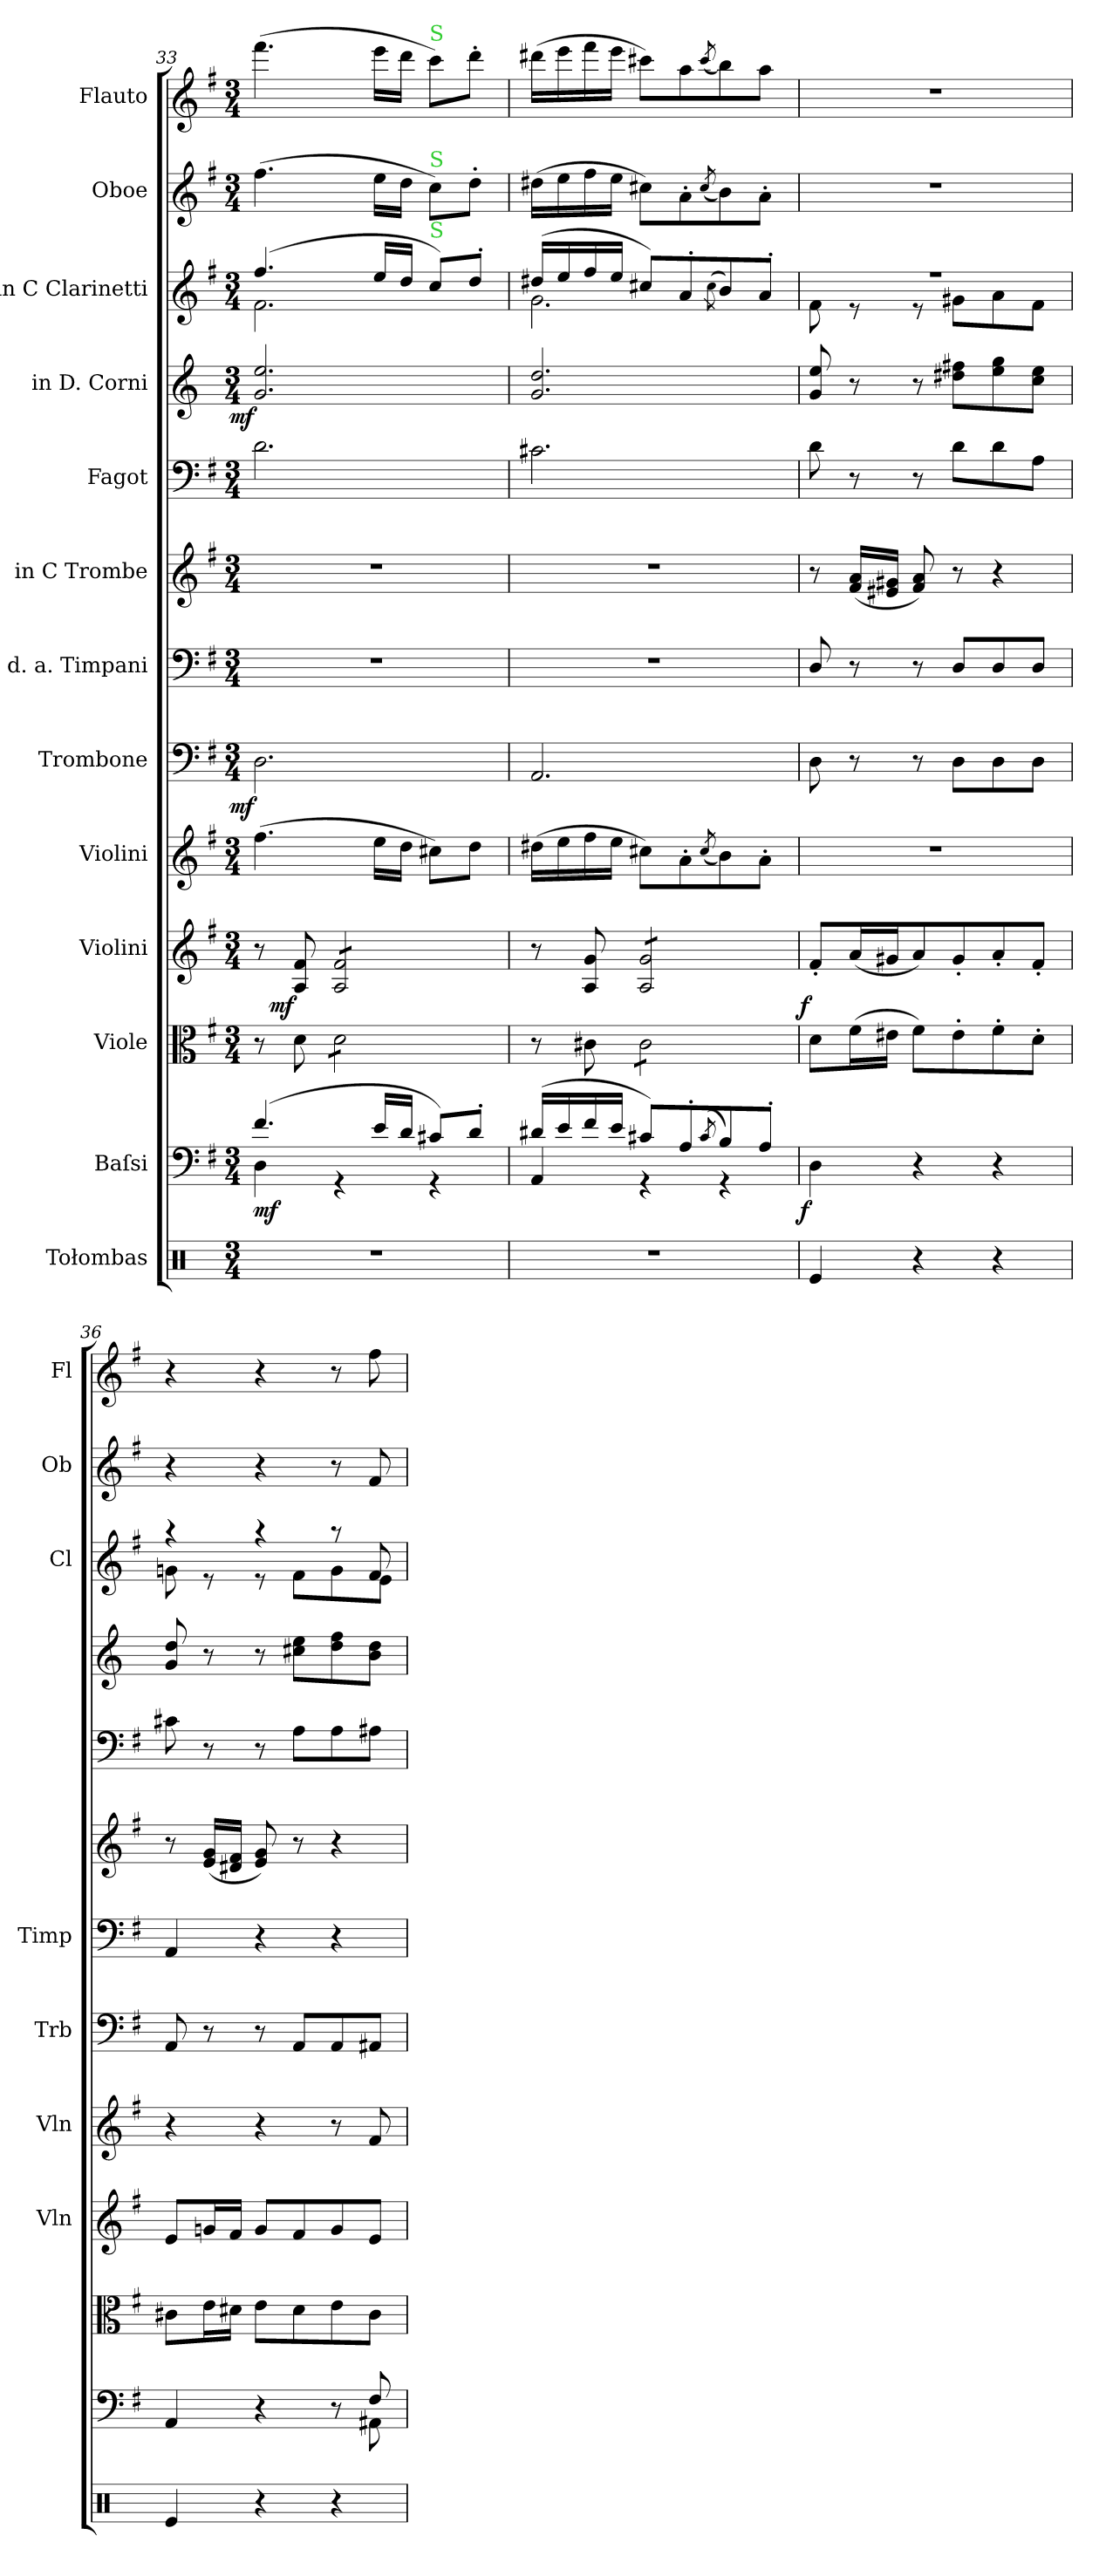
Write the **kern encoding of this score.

**kern	**kern	**dynam	**kern	**kern	**dynam	**kern	**kern	**dynam	**kern	**kern	**kern	**kern	**dynam	**kern	**kern	**kern
*part13	*part12	*part12	*part11	*part10	*part10	*part9	*part8	*part8	*part7	*part6	*part5	*part4	*part4	*part3	*part2	*part1
*staff13	*staff12	*staff12	*staff11	*staff10	*staff10	*staff9	*staff8	*staff8	*staff7	*staff6	*staff5	*staff4	*staff4	*staff3	*staff2	*staff1
*I"Tołombas	*I"Baſsi	*	*I"Viole	*I"Violini	*	*I"Violini	*I"Trombone	*	*I"d. a. Timpani	*I"in C Trombe	*I"Fagot	*I"in D. Corni	*	*I"in C Clarinetti	*I"Oboe	*I"Flauto
*	*	*	*	*I'Vln	*	*I'Vln	*I'Trb	*	*I'Timp	*	*	*	*	*I'Cl	*I'Ob	*I'Fl
*clefX	*clefF4	*	*clefC3	*clefG2	*	*clefG2	*clefF4	*	*clefF4	*clefG2	*clefF4	*clefG2	*	*clefG2	*clefG2	*clefG2
*	*	*	*	*	*	*	*	*	*	*	*	*ITrd6c10	*	*	*	*
*k[]	*k[f#]	*	*k[f#]	*k[f#]	*	*k[f#]	*k[f#]	*	*k[f#]	*k[f#]	*k[f#]	*k[f#c#]	*	*k[f#]	*k[f#]	*k[f#]
*M3/4	*M3/4	*	*M3/4	*M3/4	*	*M3/4	*M3/4	*	*M3/4	*M3/4	*M3/4	*M3/4	*	*M3/4	*M3/4	*M3/4
=33	=33	=33	=33	=33	=33	=33	=33	=33	=33	=33	=33	=33	=33	=33	=33	=33
*	*^	*	*	*	*	*	*	*	*	*	*	*	*	*^	*	*
!	!	!	!LO:DY:b	!	!	!	!	!	!LO:DY:b:rj	!	!	!	!	!LO:DY:b:rj	!	!	!	!
2.r	(>4.f#/	4D\	mf	8r	8r	.	(>4.ff#\	2.D\	mf	2.r	2.r	2.d\	2.A/ 2.f#/	mf	(4.ff#/	2.f#\	(>4.ff#\	(>4.fff#\
!	!	!	!	!	!	!LO:DY:b:rj	!	!	!	!	!	!	!	!	!	!	!	!
.	.	.	.	8d\	8A/ 8f#/	mf	.	.	.	.	.	.	.	.	.	.	.	.
*	*	*	*	*tremolo	*	*	*	*	*	*	*	*	*	*	*	*	*	*
*	*	*	*	*	*tremolo	*	*	*	*	*	*	*	*	*	*	*	*	*
.	.	4r	.	8d\L	8A/ 8f#/L	.	.	.	.	.	.	.	.	.	.	.	.	.
.	16e/LL	.	.	8d\	8A/ 8f#/	.	16ee\LL	.	.	.	.	.	.	.	16ee/LL	.	16ee\LL	16eee\LL
.	16d/JJ	.	.	.	.	.	16dd\JJ	.	.	.	.	.	.	.	16dd/JJ	.	16dd\JJ	16ddd\JJ
!	!	!	!	!	!	!	!	!	!	!	!	!	!	!	!	!	!	!LO:TX:a:color=limegreen:t=S
!	!	!	!	!	!	!	!	!	!	!	!	!	!	!	!	!	!LO:TX:a:color=limegreen:t=S	!
!	!	!	!	!	!	!	!	!	!	!	!	!	!	!	!LO:TX:a:color=limegreen:t=S	!	!	!
.	8c#X/L)	4r	.	8d\	8A/ 8f#/	.	8cc#X\L)	.	.	.	.	.	.	.	8cc/L)	.	8cc\L)	8ccc\L)
.	8d'>/J	.	.	8d\J	8A/ 8f#/J	.	8dd\J	.	.	.	.	.	.	.	8dd'/J	.	8dd'\J	8ddd'\J
*	*	*	*	*	*Xtremolo	*	*	*	*	*	*	*	*	*	*	*	*	*
*	*	*	*	*Xtremolo	*	*	*	*	*	*	*	*	*	*	*	*	*	*
=34	=34	=34	=34	=34	=34	=34	=34	=34	=34	=34	=34	=34	=34	=34	=34	=34	=34	=34
2.r	(>16d#X/LL	4AA/	.	8r	8r	.	(>16dd#X\LL	2.AA/	.	2.r	2.r	2.c#X\	2.A/ 2.e/	.	(>16dd#X/LL	2.g\	(>16dd#X\LL	(>16ddd#X\LL
.	16e/	.	.	.	.	.	16ee\	.	.	.	.	.	.	.	16ee/	.	16ee\	16eee\
.	16f#/	.	.	8c#X\	8A/ 8g/	.	16ff#\	.	.	.	.	.	.	.	16ff#/	.	16ff#\	16fff#\
.	16e/JJ	.	.	.	.	.	16ee\JJ	.	.	.	.	.	.	.	16ee/JJ	.	16ee\JJ	16eee\JJ
*	*	*	*	*tremolo	*	*	*	*	*	*	*	*	*	*	*	*	*	*
*	*	*	*	*	*tremolo	*	*	*	*	*	*	*	*	*	*	*	*	*
.	8c#X/L)	4r	.	8c#\L	8A/ 8g/L	.	8cc#X\L)	.	.	.	.	.	.	.	8cc#X/L)	.	8cc#X\L)	8ccc#X\L)
.	8A'>/	.	.	8c#\	8A/ 8g/	.	8a'\	.	.	.	.	.	.	.	8a'/	.	8a'\	8aa\
.	(>8qc#/	.	.	.	.	.	(<8qcc#/	.	.	.	.	.	.	.	(>8qcc#\	.	(<8qcc#/	(<8qccc#/
.	8B/)	4r	.	8c#\	8A/ 8g/	.	8b\)	.	.	.	.	.	.	.	8b/)	.	8b\)	8bb\)
.	8A'>/J	.	.	8c#\J	8A/ 8g/J	.	8a'\J	.	.	.	.	.	.	.	8a'/J	.	8a'\J	8aa\J
*	*	*	*	*	*Xtremolo	*	*	*	*	*	*	*	*	*	*	*	*	*
*	*	*	*	*Xtremolo	*	*	*	*	*	*	*	*	*	*	*	*	*	*
*	*v	*v	*	*	*	*	*	*	*	*	*	*	*	*	*	*	*	*
=35	=35	=35	=35	=35	=35	=35	=35	=35	=35	=35	=35	=35	=35	=35	=35	=35	=35
!	!	!LO:DY:b:rj	!	!	!LO:DY:b:rj	!	!	!	!	!	!	!	!	!	!	!	!
4Re/	4D\	f	8d\L	8f#'/L	f	2.r	8D\	.	8D/	8r	8d\	8A/ 8f#/	.	2.rff	8f#\	2.r	2.r
.	.	.	(>16f#\L	(<16a/L	.	.	8r	.	8r	(<16f#/ 16a/LL	8r	8r	.	.	8r	.	.
.	.	.	16e#X\JJ	16g#X/J	.	.	.	.	.	16e#X/ 16g#X/JJ	.	.	.	.	.	.	.
4r	4r	.	8f#\L)	8a/)	.	.	8r	.	8r	8f#/ 8a/)	8r	8r	.	.	8r	.	.
.	.	.	8e#'\	8g#'/	.	.	8D\L	.	8D/L	8r	8d\L	8e#X\ 8g#X\L	.	.	8g#X\L	.	.
4r	4r	.	8f#'\	8a'/	.	.	8D\	.	8D/	4r	8d\	8f#\ 8a\	.	.	8a\	.	.
.	.	.	8d'\J	8f#'/J	.	.	8D\J	.	8D/J	.	8A\J	8d\ 8f#\J	.	.	8f#\J	.	.
=36	=36	=36	=36	=36	=36	=36	=36	=36	=36	=36	=36	=36	=36	=36	=36	=36	=36
*	*^	*	*	*	*	*	*	*	*	*	*	*	*	*	*	*	*
4Re/	4AA/	4ryy	.	8c#X\L	8e/L	.	4r	8AA/	.	4AA/	8r	8c#X\	8A/ 8e/	.	4raa	8gn\	4r	4r
.	.	.	.	16e\L	16gn/L	.	.	8r	.	.	(<16e/ 16g/LL	8r	8r	.	.	8r	.	.
.	.	.	.	16d#X\JJ	16f#/JJ	.	.	.	.	.	16d#X/ 16f#/JJ	.	.	.	.	.	.	.
4r	4r	4ryy	.	8e\L	8g/L	.	4r	8r	.	4r	8e/ 8g/)	8r	8r	.	4raa	8r	4r	4r
.	.	.	.	8d#\	8f#/	.	.	8AA/L	.	.	8r	8A\L	8d#X\ 8f#\L	.	.	8f#\L	.	.
4r	8r	8ryy	.	8e\	8g/	.	8r	8AA/	.	4r	4r	8A\	8e\ 8g\	.	8raa	8g\	8r	8r
.	8F#/	8AA#X\	.	8c#\J	8e/J	.	8f#/	8AA#X/J	.	.	.	8A#X\J	8c#\ 8e\J	.	8f#/	8e\J	8f#/	8ff#\
*	*v	*v	*	*	*	*	*	*	*	*	*	*	*	*	*v	*v	*	*
=	=	=	=	=	=	=	=	=	=	=	=	=	=	=	=	=
*-	*-	*-	*-	*-	*-	*-	*-	*-	*-	*-	*-	*-	*-	*-	*-	*-
